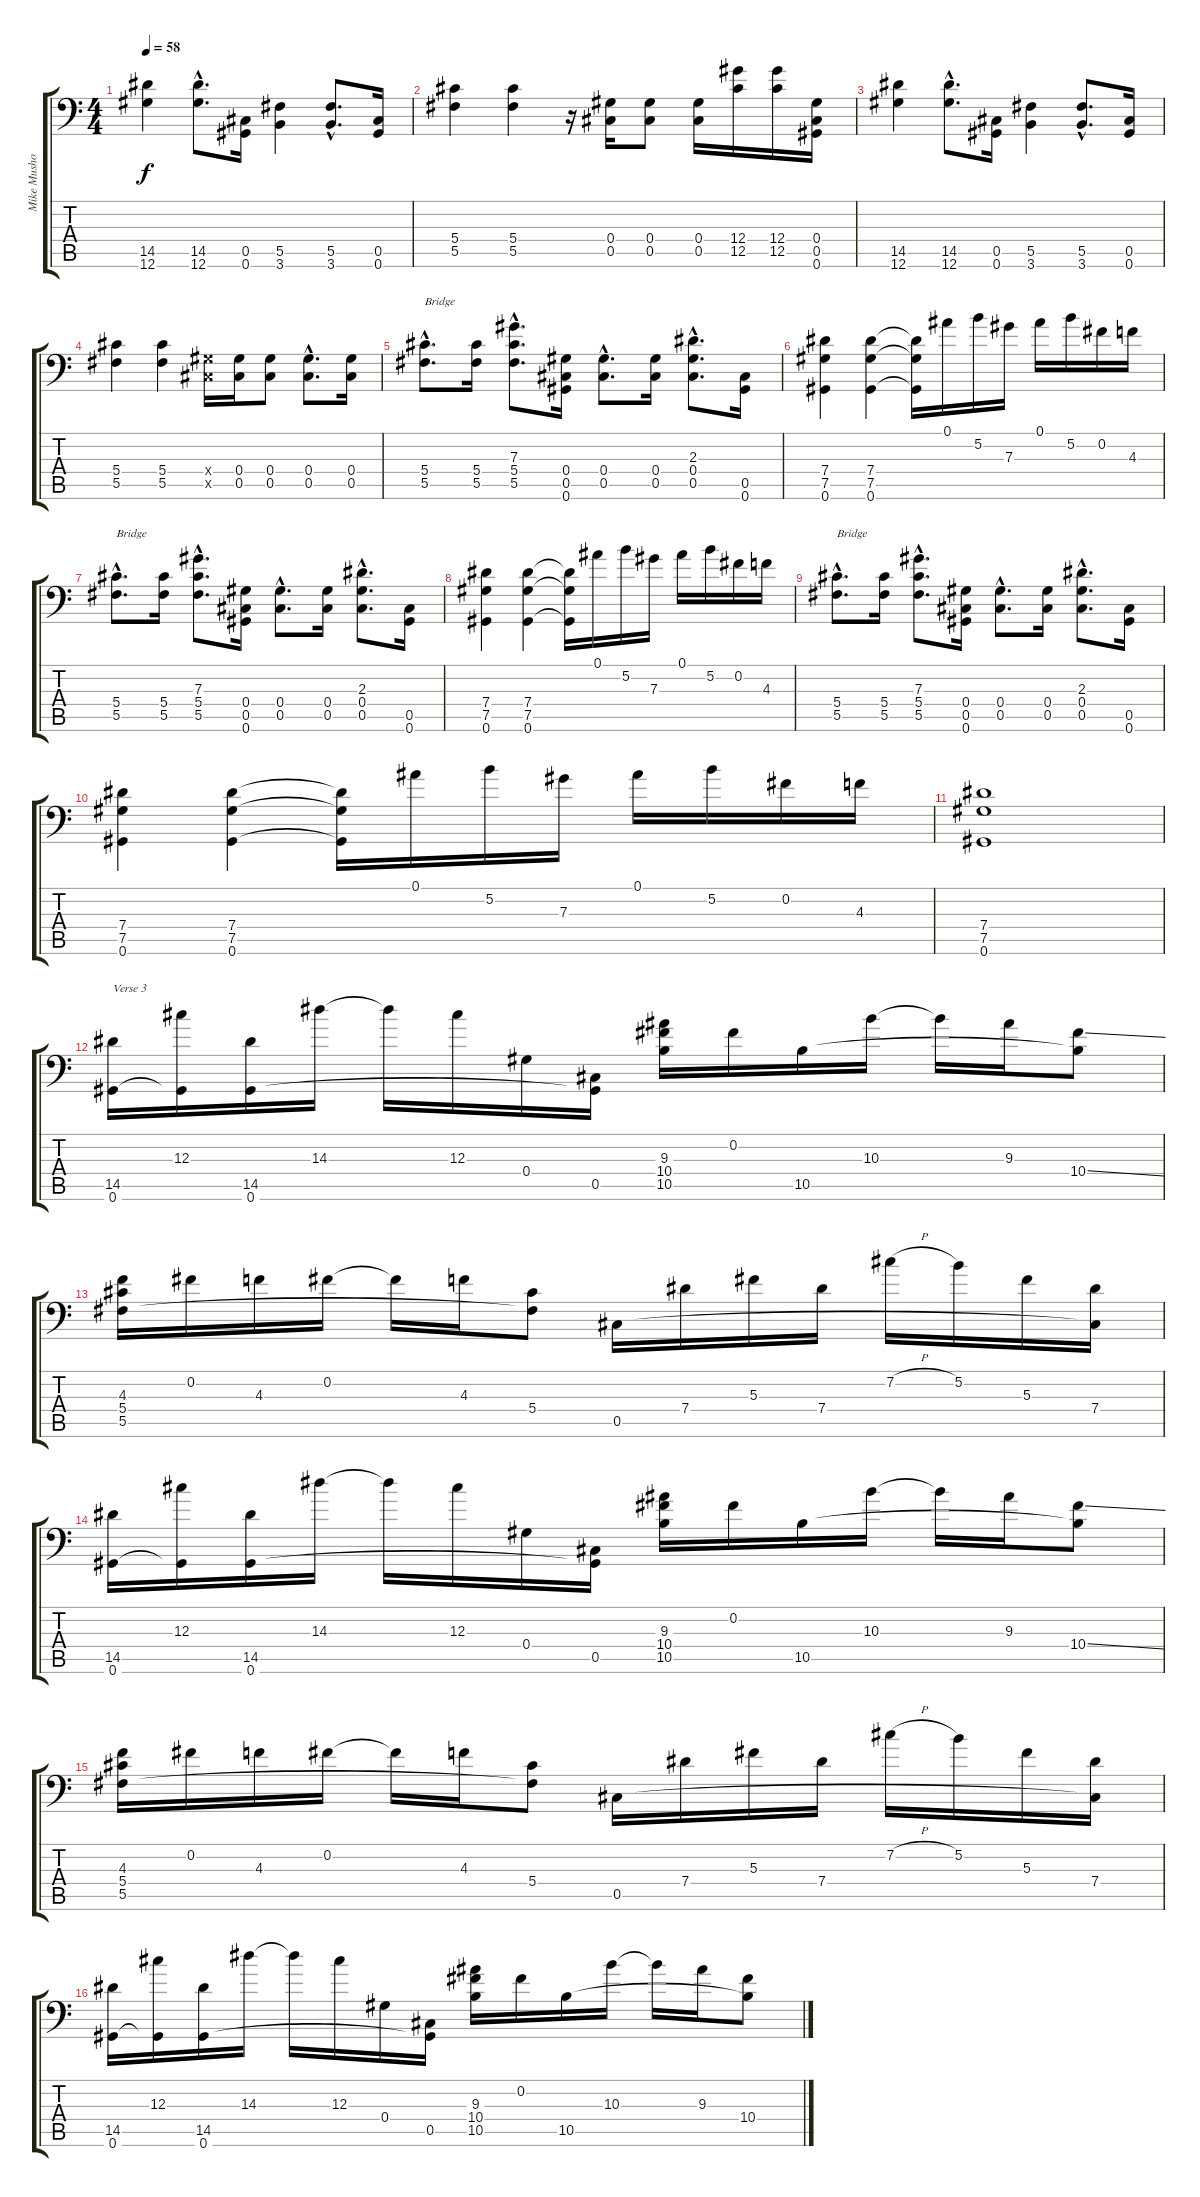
\track ("Mike Mushok (Clean Guitar)" "Mike Musho") {instrument electricguitarjazz}
\staff {score tabs}
\tuning (Bb3 Gb3 Db3 Ab2 Db2 Ab1) {hide}
\ts (4 4)
\tempo 58
\clef f4
\ks c
(14.5 12.6).4{dy f} (14.5{hac} 12.6{hac}).8{d} (0.5 0.6).16 (5.5 3.6).4 (5.5{hac} 3.6{hac}).8{d} (0.5 0.6).16 |
(5.4 5.5).4 (5.4 5.5).4 r.16 (0.4 0.5).16 (0.4 0.5).8 (0.4 0.5).16 (12.4 12.5).16 (12.4 12.5).16 (0.4 0.5 0.6).16 |
(14.5 12.6).4 (14.5{hac} 12.6{hac}).8{d} (0.5 0.6).16 (5.5 3.6).4 (5.5{hac} 3.6{hac}).8{d} (0.5 0.6).16 |
(5.4 5.5).4 (5.4 5.5).4 (0.4{x} 0.5{x}).16 (0.4 0.5).16 (0.4 0.5).8 (0.4{hac} 0.5{hac}).8{d} (0.4 0.5).16 |
(5.4{hac} 5.5{hac}).8{d txt "Bridge" instrument distortionguitar} (5.4 5.5).16 (7.3{hac} 5.4{hac} 5.5{hac}).8{d} (0.4 0.5 0.6).16 (0.4{hac} 0.5{hac}).8{d} (0.4 0.5).16 (2.3{hac} 0.4{hac} 0.5{hac}).8{d} (0.5 0.6).16 |
(7.4 7.5 0.6).4 (7.4 7.5 0.6).4 (7.4{t} 7.5{t} 0.6{t}).16 0.1.16 5.2.16 7.3.16 0.1.16 5.2.16 0.2.16 4.3.16 |
(5.4{hac} 5.5{hac}).8{d txt "Bridge" instrument distortionguitar} (5.4 5.5).16 (7.3{hac} 5.4{hac} 5.5{hac}).8{d} (0.4 0.5 0.6).16 (0.4{hac} 0.5{hac}).8{d} (0.4 0.5).16 (2.3{hac} 0.4{hac} 0.5{hac}).8{d} (0.5 0.6).16 |
(7.4 7.5 0.6).4 (7.4 7.5 0.6).4 (7.4{t} 7.5{t} 0.6{t}).16 0.1.16 5.2.16 7.3.16 0.1.16 5.2.16 0.2.16 4.3.16 |
(5.4{hac} 5.5{hac}).8{d txt "Bridge" instrument distortionguitar} (5.4 5.5).16 (7.3{hac} 5.4{hac} 5.5{hac}).8{d} (0.4 0.5 0.6).16 (0.4{hac} 0.5{hac}).8{d} (0.4 0.5).16 (2.3{hac} 0.4{hac} 0.5{hac}).8{d} (0.5 0.6).16 |
(7.4 7.5 0.6).4 (7.4 7.5 0.6).4 (7.4{t} 7.5{t} 0.6{t}).16 0.1.16 5.2.16 7.3.16 0.1.16 5.2.16 0.2.16 4.3.16 |
(7.4 7.5 0.6).1 |
(14.5 0.6).16{txt "Verse 3" instrument electricguitarjazz} (12.3 0.6{t}).16 (14.5 0.6).16 14.3.16 14.3{t}.16 12.3.16 0.4.16 (0.5 0.6{t}).16 (9.3 10.4 10.5).16 0.2.16 10.5.16 10.3.16 10.3{t}.16 9.3.16 (10.4{ss} 10.5{t}).8 |
(4.3 5.4 5.5).16 0.2.16 4.3.16 0.2.16 0.2{t}.16 4.3.16 (5.4 5.5{t}).8 0.5.16 7.4.16 5.3.16 7.4.16 7.2{h}.16 5.2.16 5.3.16 (7.4 0.5{t}).16 |
(14.5 0.6).16 (12.3 0.6{t}).16 (14.5 0.6).16 14.3.16 14.3{t}.16 12.3.16 0.4.16 (0.5 0.6{t}).16 (9.3 10.4 10.5).16 0.2.16 10.5.16 10.3.16 10.3{t}.16 9.3.16 (10.4{ss} 10.5{t}).8 |
(4.3 5.4 5.5).16 0.2.16 4.3.16 0.2.16 0.2{t}.16 4.3.16 (5.4 5.5{t}).8 0.5.16 7.4.16 5.3.16 7.4.16 7.2{h}.16 5.2.16 5.3.16 (7.4 0.5{t}).16 |
(14.5 0.6).16 (12.3 0.6{t}).16 (14.5 0.6).16 14.3.16 14.3{t}.16 12.3.16 0.4.16 (0.5 0.6{t}).16 (9.3 10.4 10.5).16 0.2.16 10.5.16 10.3.16 10.3{t}.16 9.3.16 (10.4{ss} 10.5{t}).8
